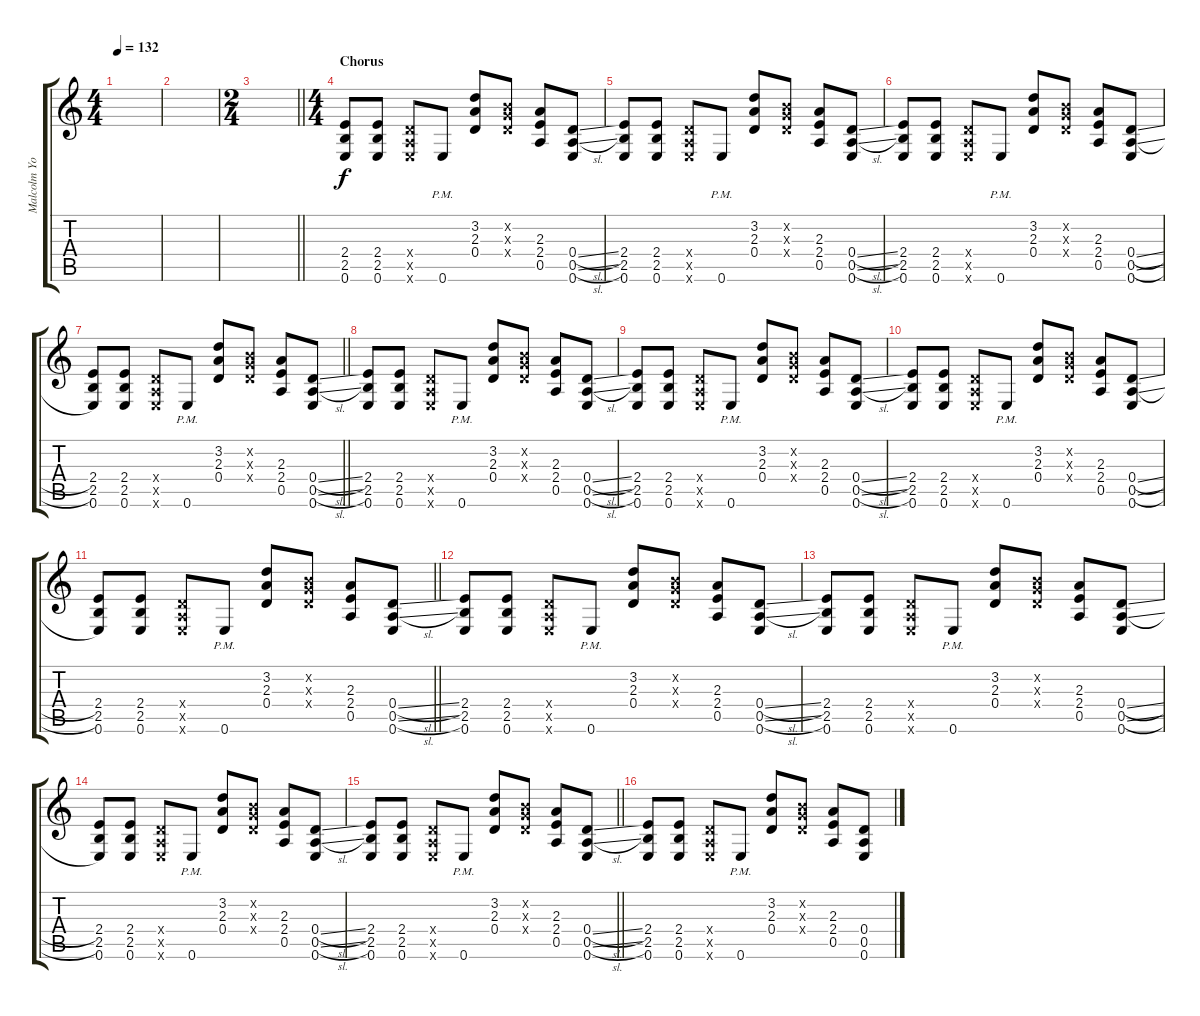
\track ("Malcolm Young" "Malcolm Yo") {instrument overdrivenguitar}
\staff {score tabs}
\tuning (E4 B3 G3 D3 A2 E2) {hide}
\ts (4 4)
\tempo 132
\clef g2
\ks c
|
|
\ts (2 4)
\barLineRight lightlight
|
\ts (4 4)
\section ("" "Chorus")
(2.4 2.5 0.6).8 (2.4 2.5 0.6).8 (0.4{x} 0.5{x} 0.6{x}).8 0.6{pm}.8 (3.2 2.3 0.4).8 (0.2{x} 0.3{x} 0.4{x}).8 (2.3 2.4 0.5).8 (0.4{sl} 0.5{sl} 0.6).8 |
(2.4 2.5 0.6).8 (2.4 2.5 0.6).8 (0.4{x} 0.5{x} 0.6{x}).8 0.6{pm}.8 (3.2 2.3 0.4).8 (0.2{x} 0.3{x} 0.4{x}).8 (2.3 2.4 0.5).8 (0.4{sl} 0.5{sl} 0.6).8 |
(2.4 2.5 0.6).8 (2.4 2.5 0.6).8 (0.4{x} 0.5{x} 0.6{x}).8 0.6{pm}.8 (3.2 2.3 0.4).8 (0.2{x} 0.3{x} 0.4{x}).8 (2.3 2.4 0.5).8 (0.4{sl} 0.5{sl} 0.6).8 |
\barLineRight lightlight
(2.4 2.5 0.6).8 (2.4 2.5 0.6).8 (0.4{x} 0.5{x} 0.6{x}).8 0.6{pm}.8 (3.2 2.3 0.4).8 (0.2{x} 0.3{x} 0.4{x}).8 (2.3 2.4 0.5).8 (0.4{sl} 0.5{sl} 0.6).8 |
(2.4 2.5 0.6).8 (2.4 2.5 0.6).8 (0.4{x} 0.5{x} 0.6{x}).8 0.6{pm}.8 (3.2 2.3 0.4).8 (0.2{x} 0.3{x} 0.4{x}).8 (2.3 2.4 0.5).8 (0.4{sl} 0.5{sl} 0.6).8 |
(2.4 2.5 0.6).8 (2.4 2.5 0.6).8 (0.4{x} 0.5{x} 0.6{x}).8 0.6{pm}.8 (3.2 2.3 0.4).8 (0.2{x} 0.3{x} 0.4{x}).8 (2.3 2.4 0.5).8 (0.4{sl} 0.5{sl} 0.6).8 |
(2.4 2.5 0.6).8 (2.4 2.5 0.6).8 (0.4{x} 0.5{x} 0.6{x}).8 0.6{pm}.8 (3.2 2.3 0.4).8 (0.2{x} 0.3{x} 0.4{x}).8 (2.3 2.4 0.5).8 (0.4{sl} 0.5{sl} 0.6).8 |
\barLineRight lightlight
(2.4 2.5 0.6).8 (2.4 2.5 0.6).8 (0.4{x} 0.5{x} 0.6{x}).8 0.6{pm}.8 (3.2 2.3 0.4).8 (0.2{x} 0.3{x} 0.4{x}).8 (2.3 2.4 0.5).8 (0.4{sl} 0.5{sl} 0.6).8 |
(2.4 2.5 0.6).8 (2.4 2.5 0.6).8 (0.4{x} 0.5{x} 0.6{x}).8 0.6{pm}.8 (3.2 2.3 0.4).8 (0.2{x} 0.3{x} 0.4{x}).8 (2.3 2.4 0.5).8 (0.4{sl} 0.5{sl} 0.6).8 |
(2.4 2.5 0.6).8 (2.4 2.5 0.6).8 (0.4{x} 0.5{x} 0.6{x}).8 0.6{pm}.8 (3.2 2.3 0.4).8 (0.2{x} 0.3{x} 0.4{x}).8 (2.3 2.4 0.5).8 (0.4{sl} 0.5{sl} 0.6).8 |
(2.4 2.5 0.6).8 (2.4 2.5 0.6).8 (0.4{x} 0.5{x} 0.6{x}).8 0.6{pm}.8 (3.2 2.3 0.4).8 (0.2{x} 0.3{x} 0.4{x}).8 (2.3 2.4 0.5).8 (0.4{sl} 0.5{sl} 0.6).8 |
\barLineRight lightlight
(2.4 2.5 0.6).8 (2.4 2.5 0.6).8 (0.4{x} 0.5{x} 0.6{x}).8 0.6{pm}.8 (3.2 2.3 0.4).8 (0.2{x} 0.3{x} 0.4{x}).8 (2.3 2.4 0.5).8 (0.4{sl} 0.5{sl} 0.6).8 |
(2.4 2.5 0.6).8 (2.4 2.5 0.6).8 (0.4{x} 0.5{x} 0.6{x}).8 0.6{pm}.8 (3.2 2.3 0.4).8 (0.2{x} 0.3{x} 0.4{x}).8 (2.3 2.4 0.5).8 (0.4{sl} 0.5{sl} 0.6).8
